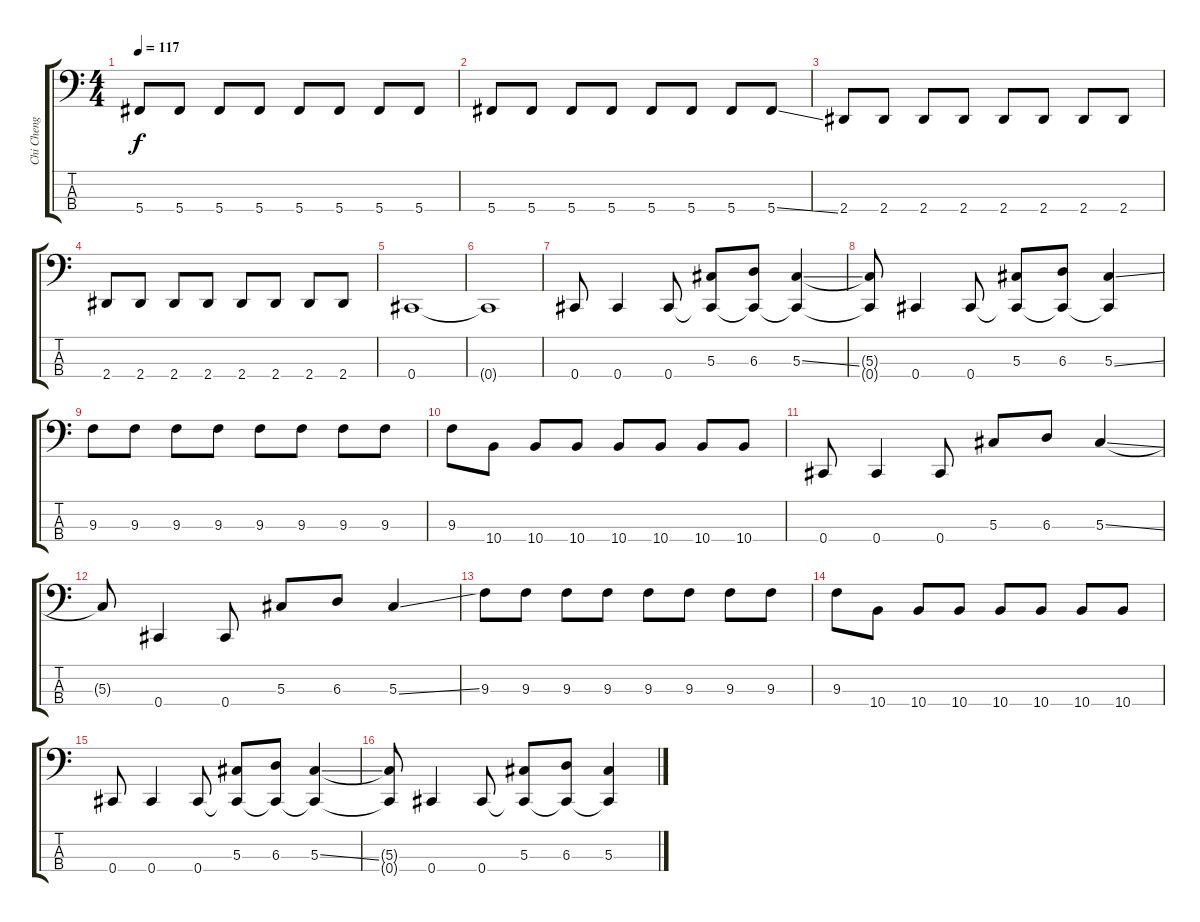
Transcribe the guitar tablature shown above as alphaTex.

\track ("Chi Cheng" "Chi Cheng") {instrument electricbassfinger}
\staff {score tabs}
\tuning (Gb2 Db2 Ab1 Db1) {hide}
\ts (4 4)
\tempo 117
\clef f4
\ks c
5.4.8{dy f} 5.4.8 5.4.8 5.4.8 5.4.8 5.4.8 5.4.8 5.4.8 |
5.4.8 5.4.8 5.4.8 5.4.8 5.4.8 5.4.8 5.4.8 5.4{ss}.8 |
2.4.8 2.4.8 2.4.8 2.4.8 2.4.8 2.4.8 2.4.8 2.4.8 |
2.4.8 2.4.8 2.4.8 2.4.8 2.4.8 2.4.8 2.4.8 2.4.8 |
0.4.1 |
0.4{t}.1 |
0.4.8 0.4.4 0.4.8 (5.3 0.4{t}).8 (6.3 0.4{t}).8 (5.3{ss} 0.4{t}).4 |
(5.3{t} 0.4{t}).8 0.4.4 0.4.8 (5.3 0.4{t}).8 (6.3 0.4{t}).8 (5.3{ss} 0.4{t}).4 |
9.3.8 9.3.8 9.3.8 9.3.8 9.3.8 9.3.8 9.3.8 9.3.8 |
9.3.8 10.4.8 10.4.8 10.4.8 10.4.8 10.4.8 10.4.8 10.4.8 |
0.4.8 0.4.4 0.4.8 5.3.8 6.3.8 5.3{ss}.4 |
5.3{t}.8 0.4.4 0.4.8 5.3.8 6.3.8 5.3{ss}.4 |
9.3.8 9.3.8 9.3.8 9.3.8 9.3.8 9.3.8 9.3.8 9.3.8 |
9.3.8 10.4.8 10.4.8 10.4.8 10.4.8 10.4.8 10.4.8 10.4.8 |
0.4.8 0.4.4 0.4.8 (5.3 0.4{t}).8 (6.3 0.4{t}).8 (5.3{ss} 0.4{t}).4 |
(5.3{t} 0.4{t}).8 0.4.4 0.4.8 (5.3 0.4{t}).8 (6.3 0.4{t}).8 (5.3{ss} 0.4{t}).4
